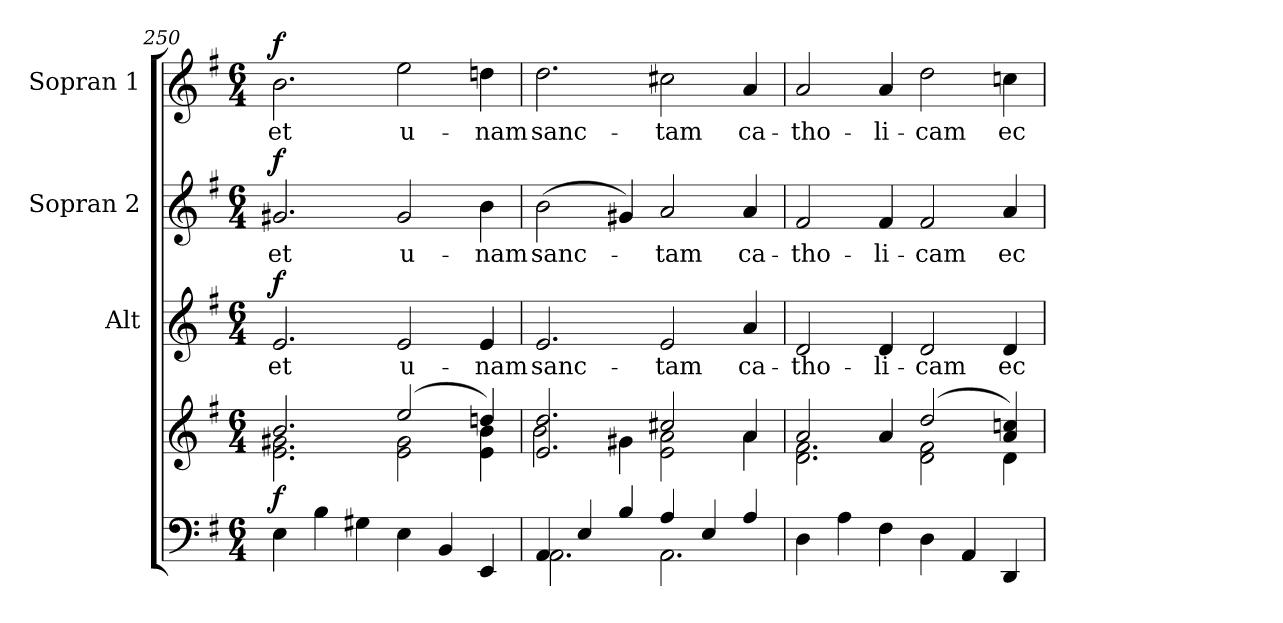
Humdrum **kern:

**kern	**kern	**dynam	**kern	**text	**dynam	**kern	**text	**dynam	**kern	**text	**dynam
*part4	*part4	*part4	*part3	*part3	*part3	*part2	*part2	*part2	*part1	*part1	*part1
*staff5	*staff4	*staff4/5	*staff3	*staff3	*staff3	*staff2	*staff2	*staff2	*staff1	*staff1	*staff1
*	*	*	*I"Alt	*	*	*I"Sopran 2	*	*	*I"Sopran 1	*	*
*	*	*	*I'A.	*	*	*I'S. 2	*	*	*I'S. 1	*	*
!!LO:LB:g=z
*clefF4	*clefG2	*	*clefG2	*	*	*clefG2	*	*	*clefG2	*	*
*k[f#]	*k[f#]	*	*k[f#]	*	*	*k[f#]	*	*	*k[f#]	*	*
*G:	*G:	*	*G:	*	*	*G:	*	*	*G:	*	*
*M6/4	*M6/4	*	*M6/4	*	*	*M6/4	*	*	*M6/4	*	*
=250	=250	=250	=250	=250	=250	=250	=250	=250	=250	=250	=250
*	*^	*	*	*	*	*	*	*	*	*	*
!	!	!	!LO:DY:b	!	!LO:LY:b	!LO:DY:a	!	!LO:LY:b	!LO:DY:a	!	!LO:LY:b	!LO:DY:a
4E\	2.b/	2.e\ 2.g#X\	f	2.e/	et	f	2.g#X/	et	f	2.b\	et	f
4B\	.	.	.	.	.	.	.	.	.	.	.	.
4G#X\	.	.	.	.	.	.	.	.	.	.	.	.
!	!	!	!	!	!LO:LY:b	!	!	!LO:LY:b	!	!	!LO:LY:b	!
4E\	(2ee/	2e\ 2g#\	.	2e/	u-	.	2g#/	u-	.	2ee\	u-	.
4BB/	.	.	.	.	.	.	.	.	.	.	.	.
!	!	!	!	!	!LO:LY:b	!	!	!LO:LY:b	!	!	!LO:LY:b	!
4EE/	4ddn/)	4e\ 4b\	.	4e/	-nam	.	4b\	-nam	.	4ddn\	-nam	.
=251	=251	=251	=251	=251	=251	=251	=251	=251	=251	=251	=251	=251
*^	*	*	*	*	*	*	*	*	*	*	*	*
!	!	!	!	!	!	!LO:LY:b	!	!	!LO:LY:b	!	!	!LO:LY:b	!
4AA/	2.AA\	2.e/ 2.dd/	2b\	.	2.e/	sanc-	.	(>2b\	sanc-	.	2.dd\	sanc-	.
4E/	.	.	.	.	.	.	.	.	.	.	.	.	.
4B/	.	.	4g#X\	.	.	.	.	4g#X/)	.	.	.	.	.
!	!	!	!	!	!	!LO:LY:b	!	!	!LO:LY:b	!	!	!LO:LY:b	!
4A/	2.AA\	2cc#X/	2e\ 2a\	.	2e/	-tam	.	2a/	-tam	.	2cc#X\	-tam	.
4E/	.	.	.	.	.	.	.	.	.	.	.	.	.
!	!	!	!	!	!	!LO:LY:b	!	!	!LO:LY:b	!	!	!LO:LY:b	!
4A/	.	4a/	4a\	.	4a/	ca-	.	4a/	ca-	.	4a/	ca-	.
*v	*v	*	*	*	*	*	*	*	*	*	*	*	*
=252	=252	=252	=252	=252	=252	=252	=252	=252	=252	=252	=252	=252
!	!	!	!	!	!LO:LY:b	!	!	!LO:LY:b	!	!	!LO:LY:b	!
4D\	2a/	2.d\ 2.f#\	.	2d/	-tho-	.	2f#/	-tho-	.	2a/	-tho-	.
4A\	.	.	.	.	.	.	.	.	.	.	.	.
!	!	!	!	!	!LO:LY:b	!	!	!LO:LY:b	!	!	!LO:LY:b	!
4F#\	4a/	.	.	4d/	-li-	.	4f#/	-li-	.	4a/	-li-	.
!	!	!	!	!	!LO:LY:b	!	!	!LO:LY:b	!	!	!LO:LY:b	!
4D\	(2dd/	2d\ 2f#\	.	2d/	-cam	.	2f#/	-cam	.	2dd\	-cam	.
4AA/	.	.	.	.	.	.	.	.	.	.	.	.
!	!	!	!	!	!LO:LY:b	!	!	!LO:LY:b	!	!	!LO:LY:b	!
4DD/	4a/ 4ccn/)	4d\	.	4d/	ec-	.	4a/	ec-	.	4ccn\	ec-	.
*	*v	*v	*	*	*	*	*	*	*	*	*	*
=	=	=	=	=	=	=	=	=	=	=	=
*-	*-	*-	*-	*-	*-	*-	*-	*-	*-	*-	*-
